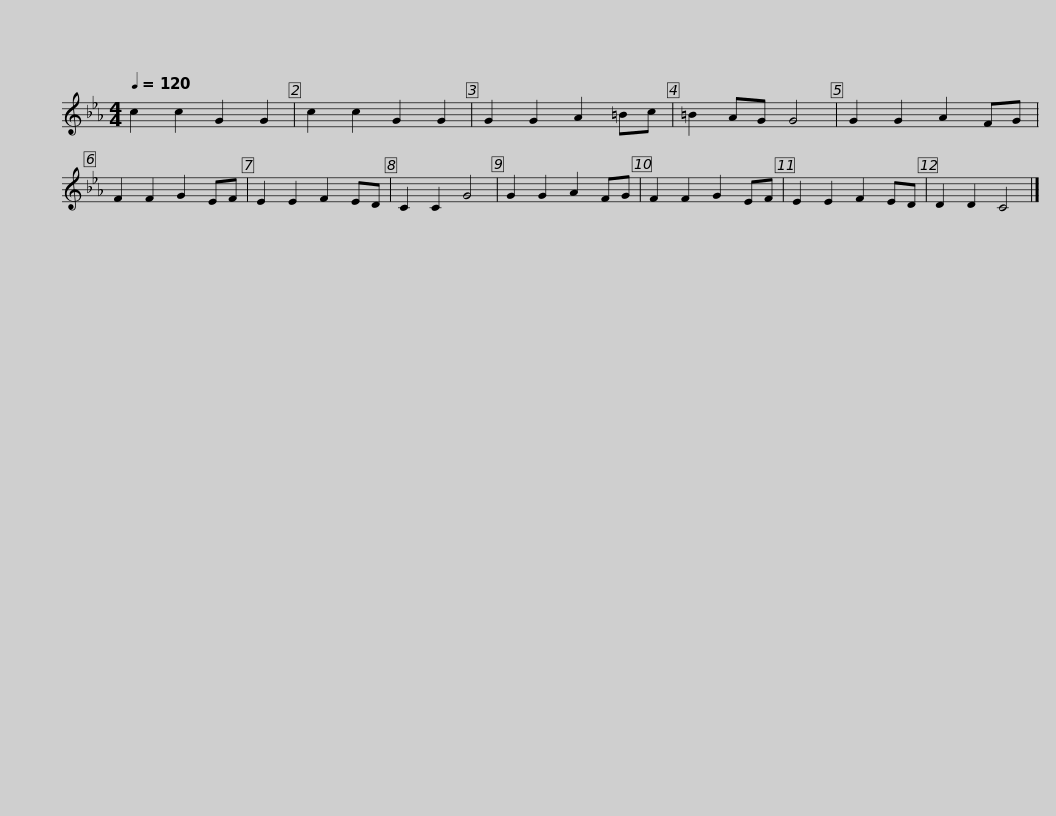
X:1
L:1/8
Q:1/4=120
M:4/4
I:linebreak $
K:Eb
V:1 treble
V:1
 c2 c2 G2 G2 | c2 c2 G2 G2 | G2 G2 A2 =Bc | =B2 AG G4 | G2 G2 A2 FG | %5
 F2 F2 G2 EF | E2 E2 F2 ED | C2 C2 G4 |$ G2 G2 A2 FG | F2 F2 G2 EF | %10
 E2 E2 F2 ED | D2 D2 C4 |] %12
